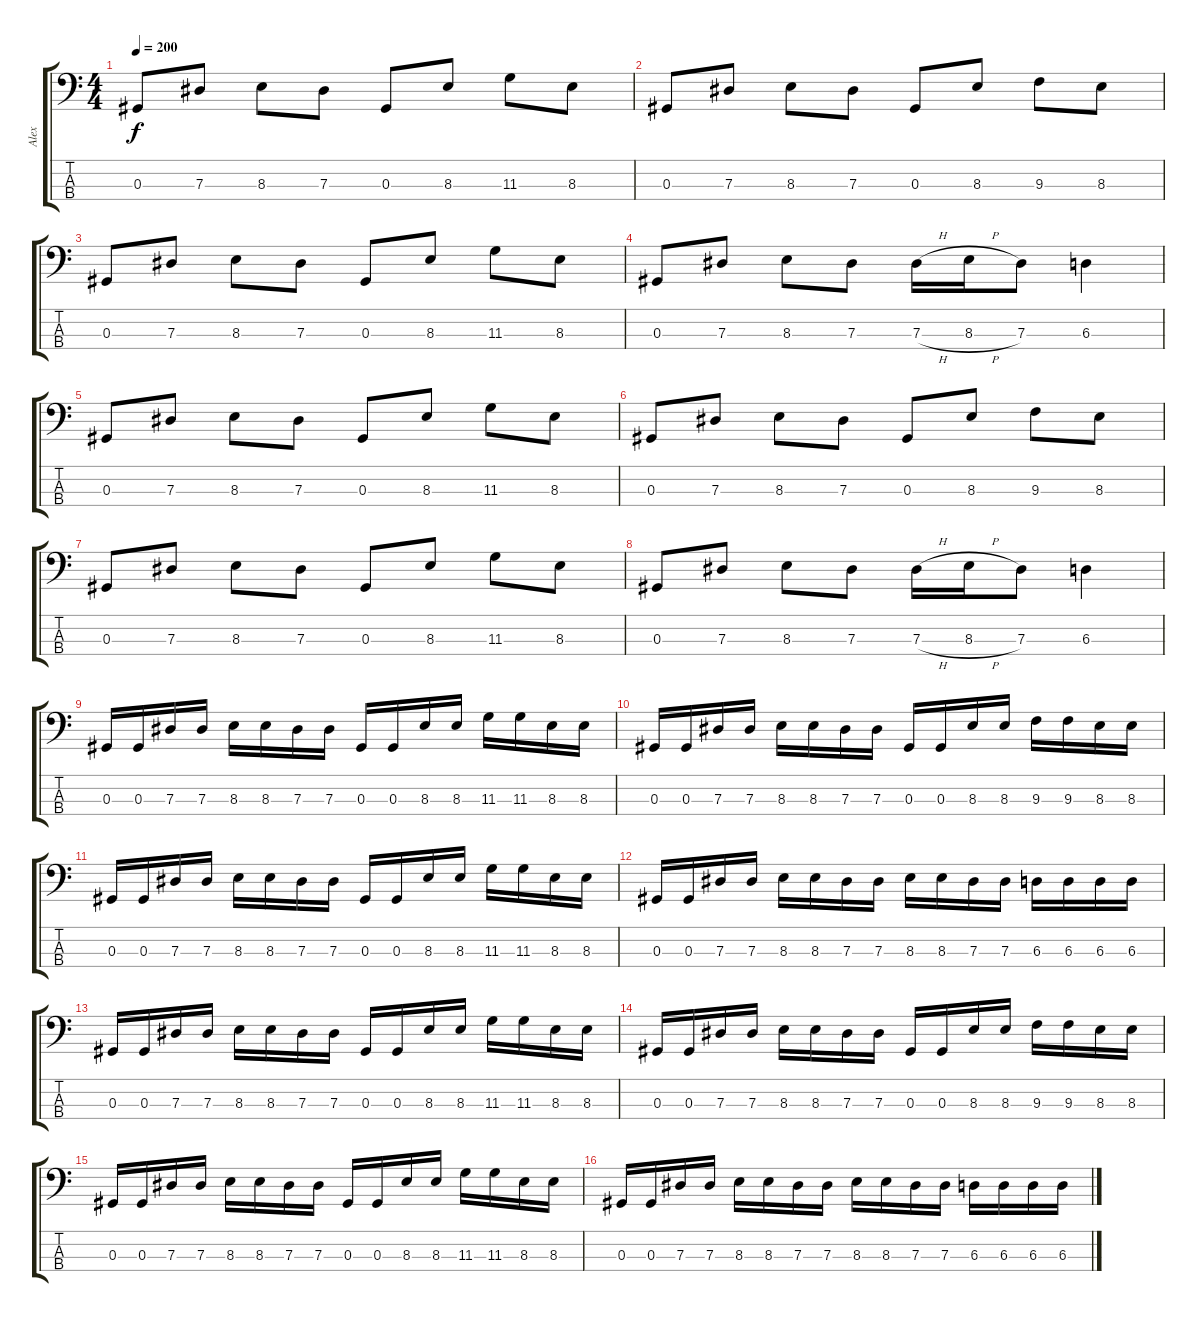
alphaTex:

\track ("Alex" "Alex") {instrument electricbasspick}
\staff {score tabs}
\tuning (Gb2 Db2 Ab1 Eb1) {hide}
\ts (4 4)
\tempo 200
\clef f4
\ks c
0.3.8{dy f} 7.3.8 8.3.8 7.3.8 0.3.8 8.3.8 11.3.8 8.3.8 |
0.3.8 7.3.8 8.3.8 7.3.8 0.3.8 8.3.8 9.3.8 8.3.8 |
0.3.8 7.3.8 8.3.8 7.3.8 0.3.8 8.3.8 11.3.8 8.3.8 |
0.3.8 7.3.8 8.3.8 7.3.8 7.3{h}.16 8.3{h}.16 7.3.8 6.3.4 |
0.3.8 7.3.8 8.3.8 7.3.8 0.3.8 8.3.8 11.3.8 8.3.8 |
0.3.8 7.3.8 8.3.8 7.3.8 0.3.8 8.3.8 9.3.8 8.3.8 |
0.3.8 7.3.8 8.3.8 7.3.8 0.3.8 8.3.8 11.3.8 8.3.8 |
0.3.8 7.3.8 8.3.8 7.3.8 7.3{h}.16 8.3{h}.16 7.3.8 6.3.4 |
0.3.16 0.3.16 7.3.16 7.3.16 8.3.16 8.3.16 7.3.16 7.3.16 0.3.16 0.3.16 8.3.16 8.3.16 11.3.16 11.3.16 8.3.16 8.3.16 |
0.3.16 0.3.16 7.3.16 7.3.16 8.3.16 8.3.16 7.3.16 7.3.16 0.3.16 0.3.16 8.3.16 8.3.16 9.3.16 9.3.16 8.3.16 8.3.16 |
0.3.16 0.3.16 7.3.16 7.3.16 8.3.16 8.3.16 7.3.16 7.3.16 0.3.16 0.3.16 8.3.16 8.3.16 11.3.16 11.3.16 8.3.16 8.3.16 |
0.3.16 0.3.16 7.3.16 7.3.16 8.3.16 8.3.16 7.3.16 7.3.16 8.3.16 8.3.16 7.3.16 7.3.16 6.3.16 6.3.16 6.3.16 6.3.16 |
0.3.16 0.3.16 7.3.16 7.3.16 8.3.16 8.3.16 7.3.16 7.3.16 0.3.16 0.3.16 8.3.16 8.3.16 11.3.16 11.3.16 8.3.16 8.3.16 |
0.3.16 0.3.16 7.3.16 7.3.16 8.3.16 8.3.16 7.3.16 7.3.16 0.3.16 0.3.16 8.3.16 8.3.16 9.3.16 9.3.16 8.3.16 8.3.16 |
0.3.16 0.3.16 7.3.16 7.3.16 8.3.16 8.3.16 7.3.16 7.3.16 0.3.16 0.3.16 8.3.16 8.3.16 11.3.16 11.3.16 8.3.16 8.3.16 |
0.3.16 0.3.16 7.3.16 7.3.16 8.3.16 8.3.16 7.3.16 7.3.16 8.3.16 8.3.16 7.3.16 7.3.16 6.3.16 6.3.16 6.3.16 6.3.16
